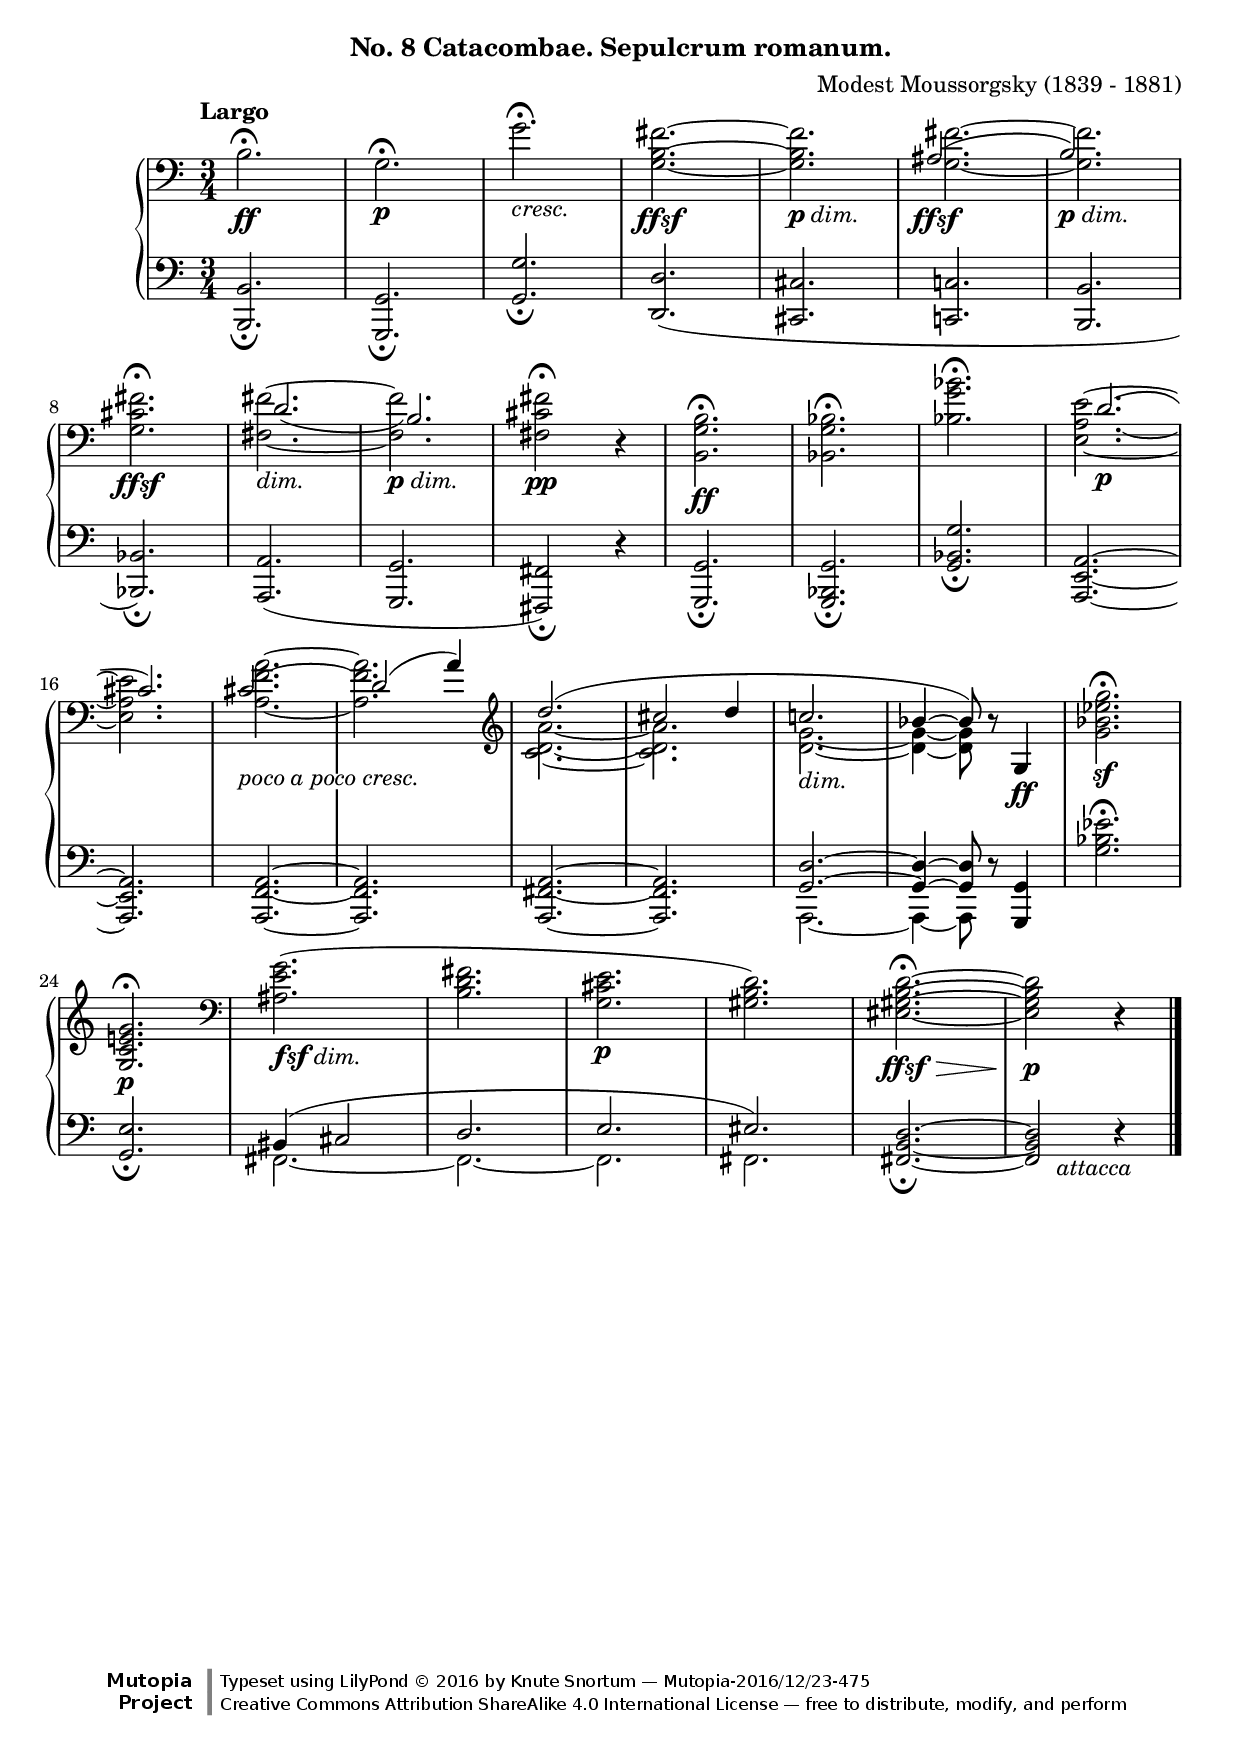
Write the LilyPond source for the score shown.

%...+....1....+....2....+....3....+....4....+....5....+....6....+....7....+....
\version "2.18.2"
\language "english"

\header {
  %title        = "Catacombae. Sepulcrum romanum."
  composer     = "Modest Moussorgsky (1839 - 1881)"
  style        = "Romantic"
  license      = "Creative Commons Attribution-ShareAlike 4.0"
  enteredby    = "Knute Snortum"
  date         = "1874"
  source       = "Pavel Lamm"

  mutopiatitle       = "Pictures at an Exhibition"
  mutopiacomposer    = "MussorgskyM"
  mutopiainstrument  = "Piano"
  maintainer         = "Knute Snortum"
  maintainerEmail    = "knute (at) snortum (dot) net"
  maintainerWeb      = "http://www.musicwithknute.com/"

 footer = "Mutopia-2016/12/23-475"
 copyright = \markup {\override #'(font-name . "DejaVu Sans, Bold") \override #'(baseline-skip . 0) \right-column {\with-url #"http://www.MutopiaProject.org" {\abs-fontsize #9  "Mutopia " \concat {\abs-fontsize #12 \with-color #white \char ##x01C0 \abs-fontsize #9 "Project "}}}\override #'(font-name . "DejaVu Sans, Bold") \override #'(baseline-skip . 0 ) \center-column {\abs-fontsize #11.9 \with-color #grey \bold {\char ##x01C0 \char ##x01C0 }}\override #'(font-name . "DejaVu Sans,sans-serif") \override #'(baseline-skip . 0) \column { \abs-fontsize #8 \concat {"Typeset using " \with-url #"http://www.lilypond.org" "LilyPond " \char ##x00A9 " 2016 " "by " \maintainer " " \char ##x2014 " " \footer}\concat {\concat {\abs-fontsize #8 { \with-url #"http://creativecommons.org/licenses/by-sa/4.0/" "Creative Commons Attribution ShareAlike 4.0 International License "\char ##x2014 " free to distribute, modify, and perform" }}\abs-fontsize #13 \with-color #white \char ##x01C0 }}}
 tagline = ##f
}

#(define (myDynamics dynamic)
    (if (equal? dynamic "ffsf")
      0.95
      (default-dynamic-absolute-volume dynamic)))

dimin = \markup { \italic "dim." }
cres = \markup { \italic "cresc." }
pocoCresc = \markup { \whiteout { \italic "poco a poco cresc." } }
attacca = \markup { \italic "     attacca" }
ffsf = #(make-dynamic-script "ffsf")
fsfdim = \markup { \dynamic "fsf" \italic "dim." }
pdim = \markup { \dynamic "p" \italic "dim." }

forceShiftBack = \override NoteColumn.force-hshift = #-1.2
forceShiftOn = \override NoteColumn.force-hshift = #1.2
forceShiftOff = \override NoteColumn.force-hshift = #0
adjustTextY = \once \override TextScript.Y-offset = #-6

slurAdjustOne = \shape #'((0.0 . 0.0) (0.0 . 0.5) (0.0 . 0.5) (-1.0 . 1.0)) Slur
slurAdjustTwo = \shape #'(
  ((0.0 . 0.0) (0.0 . -0.5) (0.0 . 0.0) (0.0 . -0.5))
  ((0.0 . 1.0) (0.0 . 0.0) (0.0 . 0.0) (0.0 . 0.0))
)Slur

upper = \relative c' {
  \tempo "Largo"
  | b2. \ff \fermata
  | g2. \p \fermata
  | g'2. _\cres \fermata
  | <g, b fs'>2. ~ _\ffsf
  | q _\pdim
  |
  <<
    { \forceShiftBack as2. ( _\ffsf | b2. _\pdim ) }
    \\
    { \forceShiftOff <g _~ fs' ^~ >2. | q2. }
  >>
  \break

  \barNumberCheck #8
  | <g cs fs>2. _\ffsf \fermata
  |
  <<
    { \forceShiftOn \slurAdjustOne d'2. _( | b2. ) }
    \\
    { \forceShiftOff <fs _~ fs' ^~>2. _\dimin | q _\pdim }

  >>
  | <fs cs' fs>2 \pp \fermata r4
  | <b, g' b>2. \ff \fermata
  | <bf g' bf>2. \fermata
  | <bf' g' bf>2. \fermata
  |
  <<
    { \forceShiftOn \slurAdjustTwo d2. ( \p | cs2. ) } % bar #16
    \\
    { <e, _~ a ~ e' ^~> | q }
  >>
  |
  <<
    { \forceShiftBack \adjustTextY cs'2. _\pocoCresc | \forceShiftOn d2 ( a'4 ) }
    \\
    { <a ^~ f ^~ a, _~ >2. | q }
  >>
  \clef treble
  |
  <<
    { \forceShiftOff d2. ( | cs2 d4 | c2. _\dimin | bf4 ~ bf8 ) }
    \\
    { <c, d a'>2. ~ | q2. | <d g>2. ~ | q4 ~ q8 }
  >>
  r8 g,4 \ff
  | <g' bf ef g>2. \sf \fermata
  \break

  \barNumberCheck #24
  | <g, c e g>2. \p \fermata
  \clef bass
  | <as e' g>2. ( _\fsfdim
  | <b d fs>2.
  | <g cs e>2. \p
  | <gs b d>2. )
  | <es gs b d>2. ~ \ffsf \> \fermata
  | q2 \p r4
  | \bar "|."
}

lower = \relative c {
  | <b b,>2. _\fermata
  | <g g,>2. _\fermata
  | <g' g,>2. _\fermata
  | <d d,>2. (
  | <cs cs,>2.
  | <c c,>2.
  | <b b,>2.

  \barNumberCheck #8
  | <bf bf,>2. ) _\fermata
  | <a a,>2. (
  | <g g,>2.
  | <fs fs,>2 ) _\fermata r4
  | <g g,>2. _\fermata
  | <g bf, g>2. _\fermata
  | <g' bf, g>2. _\fermata
  | <a, e a,>2. ~
  \break

  \barNumberCheck #16
  | q2.
  | <a f a,>2. ~
  | q2.
  | <a fs a,>2. ~
  | q2.
  | << { <g d'>2. ~ | q4 ~ q8 } \\ { a,2. ~ | a4 ~ a8 } >> r8 <g' g,>4
  | <g' bf ef>2. \fermata
  \break

  | <g, e'>2. _\fermata
  |
  <<
    { bs4 ( cs2 | d2. | e2. | es2. ) }
    \\
    { fs,2. ~ | fs2. ~ | fs2. | fs2. }
  >>
  | <fs b d>2. ~ _\fermata
  | q2 _\attacca r4
  |
}

global = {
  \clef bass
  \time 3/4
  \accidentalStyle piano
}

\bookpart {
  \header {
    subtitle = "No. 8 Catacombae. Sepulcrum romanum."
  }
  \score {
    \new PianoStaff <<
      \set Score.dynamicAbsoluteVolumeFunction = #myDynamics
      \new Staff = "up" {
        %\set Score.dynamicAbsoluteVolumeFunction = #myDynamics
        \global
        \upper
      }
      \new Staff = "down" {
        \global
        \lower
      }
    >>
    \layout {
    }
    \midi {
      \tempo 4 = 60
    }
  }
}
